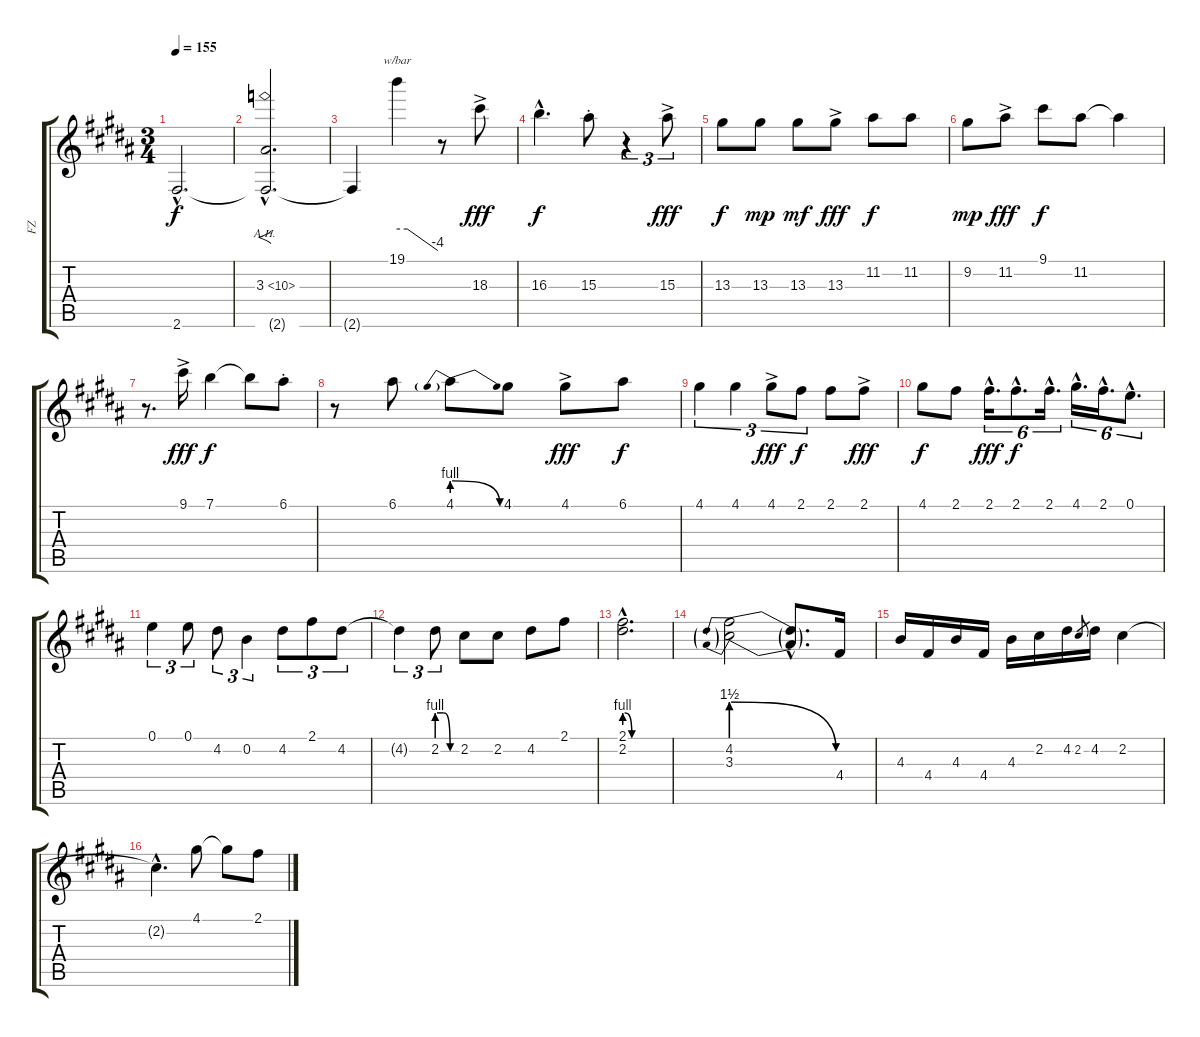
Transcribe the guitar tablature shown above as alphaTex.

\track ("FZ" "FZ") {instrument overdrivenguitar}
\staff {score tabs}
\tuning (E4 B3 G3 D3 A2 E2) {hide}
\ts (3 4)
\tempo 155
\clef g2
\ks b
2.6{hac t}.2{d dy f} |
(3.3{ah 7 hac} 2.6{hac t}).2{f d} |
2.6{t}.4 19.1.4{tbe (custom default 0 0 15 0 60 -16)} r.8 18.3{ac}.8{dy fff} |
16.3{hac}.4{d dy f} 15.3{st}.8 r.4{tu (3 2)} 15.3{ac}.8{tu (3 2) dy fff} |
13.3.8{dy f} 13.3.8{dy mp} 13.3.8{dy mf} 13.3{ac}.8{dy fff} 11.2.8{dy f} 11.2.8 |
9.2.8{dy mp} 11.2{ac}.8{dy fff} 9.1.8{dy f} 11.2.8 11.2{t}.4 |
r.8{d} 9.1{ac}.16{dy fff} 7.1.4{dy f} 7.1{t}.8 6.1{st}.8 |
r.8 6.1.8 4.1{be (prebendrelease 0 4 60 0)}.8 4.1.8 4.1{ac}.8{dy fff} 6.1.8{dy f} |
4.1.4{tu (3 2)} 4.1.4{tu (3 2)} 4.1{ac}.8{tu (3 2) dy fff} 2.1.8{tu (3 2) dy f} 2.1.8 2.1{ac}.8{dy fff} |
4.1.8{dy f} 2.1.8 2.1{hac}.16{d tu (6 4) dy fff} 2.1{hac}.8{d tu (6 4) dy f} 2.1{hac}.16{d tu (6 4)} 4.1{hac}.16{d tu (6 4)} 2.1{hac}.16{d tu (6 4)} 0.1{hac}.8{d tu (6 4)} |
0.1.4{tu (3 2)} 0.1.8{tu (3 2)} 4.2.8{tu (3 2)} 0.2.4{tu (3 2)} 4.2.8{tu (3 2)} 2.1.8{tu (3 2)} 4.2.8{tu (3 2)} |
4.2{t}.4{tu (3 2)} 2.2{be (custom 0 4 20 4 40 0 60 0)}.8{tu (3 2)} 2.2.8 2.2.8 4.2.8 2.1.8 |
(2.1{hac} 2.2{be (custom 0 4 10 0 15 0 40 0 60 0) hac}).2{d} |
(4.2{be (prebendrelease 0 6 60 0)} 3.3{be (prebendrelease 0 6 60 0)}).2 (4.2{hac t} 3.3{hac t}).8{d} 4.4.16 |
4.3.16 4.4.16 4.3.16 4.4.16 4.3.16 2.2.16 4.2.16 2.2.8{gr} 4.2.16 2.2.4 |
2.2{hac t}.4{d} 4.1.8 4.1{t}.8 2.1.8
